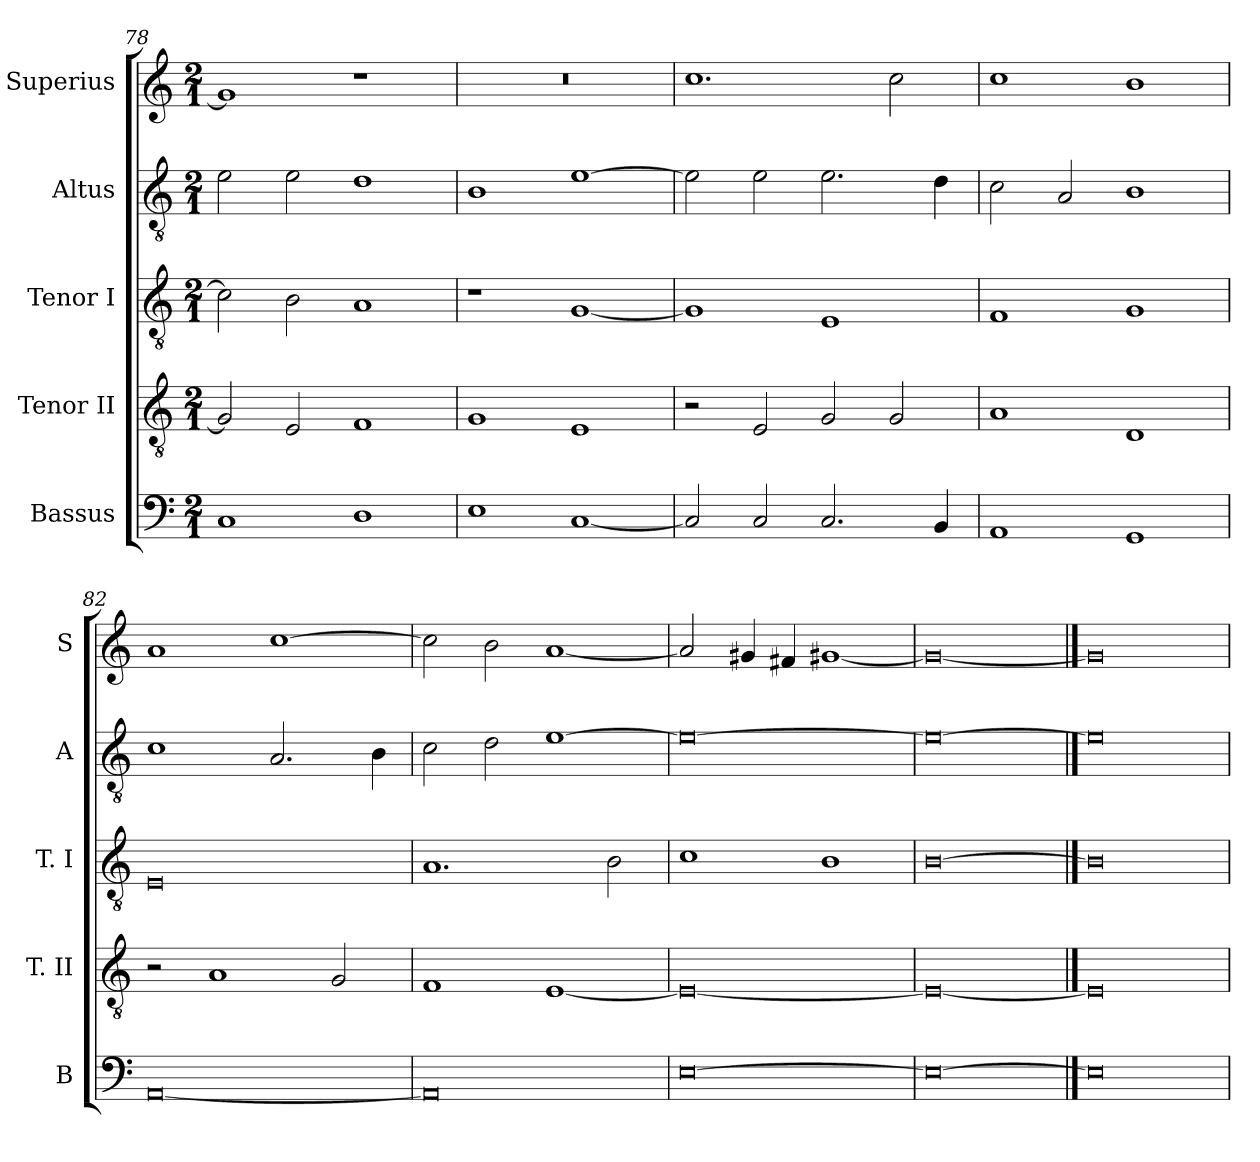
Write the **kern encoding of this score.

**kern	**kern	**kern	**kern	**kern
*part5	*part4	*part3	*part2	*part1
*staff5	*staff4	*staff3	*staff2	*staff1
*I"Bassus	*I"Tenor II	*I"Tenor I	*I"Altus	*I"Superius
*I'B	*I'T. II	*I'T. I	*I'A	*I'S
*clefF4	*clefGv2	*clefGv2	*clefGv2	*clefG2
*k[]	*k[]	*k[]	*k[]	*k[]
*C:	*C:	*C:	*C:	*C:
*M2/1	*M2/1	*M2/1	*M2/1	*M2/1
=78	=78	=78	=78	=78
1C	2G]	2c]	2e	1g]
.	2E	2B	2e	.
1D	1F	1A	1d	1r
=79	=79	=79	=79	=79
1E	1G	1r	1B	0r
[1C	1E	[1G	[1e	.
=80	=80	=80	=80	=80
2C]	2r	1G]	2e]	1.cc
2C	2E	.	2e	.
2.C	2G	1E	2.e	.
.	2G	.	.	2cc
4BB	.	.	4d	.
=81	=81	=81	=81	=81
1AA	1A	1F	2c	1cc
.	.	.	2A	.
1GG	1D	1G	1B	1b
=82	=82	=82	=82	=82
[0AA	2r	0E	1c	1a
.	1A	.	.	.
.	.	.	2.A	[1cc
.	2G	.	.	.
.	.	.	4B	.
=83	=83	=83	=83	=83
0AA]	1F	1.A	2c	2cc]
.	.	.	2d	2b
.	[1E	.	[1e	[1a
.	.	2B	.	.
=84	=84	=84	=84	=84
[0E	0E_	1c	0e_	2a]
.	.	.	.	4g#X
.	.	.	.	4f#X
.	.	1B	.	[1g#X
=85	=85	=85	=85	=85
0E_	0E_	[0B	0e_	0g#_
==86	==86	==86	==86	==86
0E]	0E]	0B]	0e]	0g#]
=	=	=	=	=
*-	*-	*-	*-	*-
